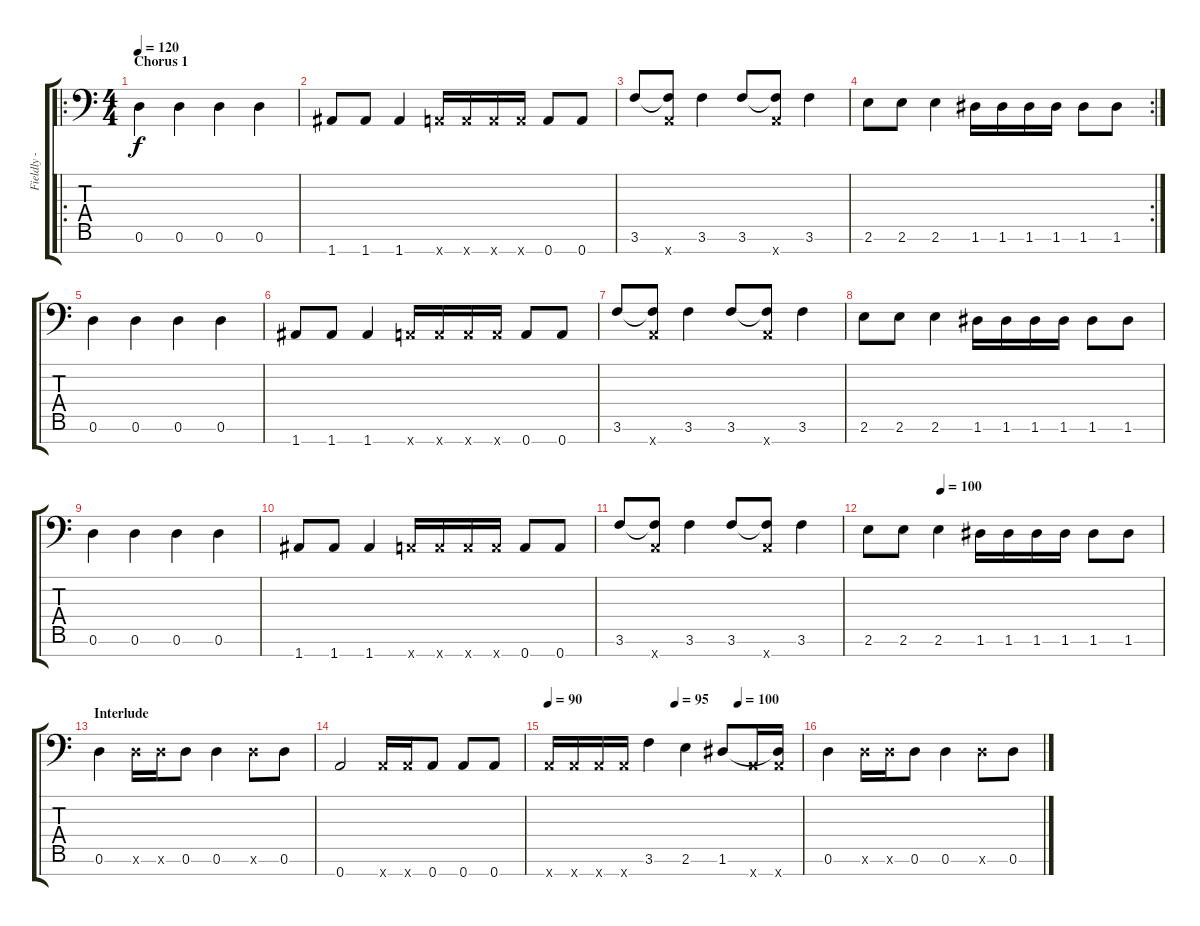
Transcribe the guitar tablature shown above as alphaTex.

\track ("Fieldly - Bass" "Fieldly - ") {instrument slapbass1}
\staff {score tabs}
\tuning (D4 A3 F3 C3 G2 D2 A1) {hide}
\ro
\ts (4 4)
\section ("" "Chorus 1")
\tempo 120
\clef f4
\ks c
0.6.4{dy f} 0.6.4 0.6.4 0.6.4 |
1.7.8 1.7.8 1.7.4 0.7{x}.16 0.7{x}.16 0.7{x}.16 0.7{x}.16 0.7.8 0.7.8 |
3.6.8 (3.6{t} 0.7{x}).8 3.6.4 3.6.8 (3.6{t} 0.7{x}).8 3.6.4 |
\rc 2
2.6.8 2.6.8 2.6.4 1.6.16 1.6.16 1.6.16 1.6.16 1.6.8 1.6.8 |
0.6.4 0.6.4 0.6.4 0.6.4 |
1.7.8 1.7.8 1.7.4 0.7{x}.16 0.7{x}.16 0.7{x}.16 0.7{x}.16 0.7.8 0.7.8 |
3.6.8 (3.6{t} 0.7{x}).8 3.6.4 3.6.8 (3.6{t} 0.7{x}).8 3.6.4 |
2.6.8 2.6.8 2.6.4 1.6.16 1.6.16 1.6.16 1.6.16 1.6.8 1.6.8 |
0.6.4 0.6.4 0.6.4 0.6.4 |
1.7.8 1.7.8 1.7.4 0.7{x}.16 0.7{x}.16 0.7{x}.16 0.7{x}.16 0.7.8 0.7.8 |
3.6.8 (3.6{t} 0.7{x}).8 3.6.4 3.6.8 (3.6{t} 0.7{x}).8 3.6.4 |
\tempo (100 0.25)
2.6.8 2.6.8 2.6.4 1.6.16 1.6.16 1.6.16 1.6.16 1.6.8 1.6.8 |
\section ("" "Interlude")
0.6.4 0.6{x}.16 0.6{x}.16 0.6.8 0.6.4 0.6{x}.8 0.6.8 |
0.7.2 0.7{x}.16 0.7{x}.16 0.7.8 0.7.8 0.7.8 |
\tempo 90
\tempo (95 0.5)
\tempo (100 0.75)
0.7{x}.16 0.7{x}.16 0.7{x}.16 0.7{x}.16 3.6.4 2.6.4 1.6.8 0.7{x}.16 (1.6{t} 0.7{x}).16 |
0.6.4 0.6{x}.16 0.6{x}.16 0.6.8 0.6.4 0.6{x}.8 0.6.8
